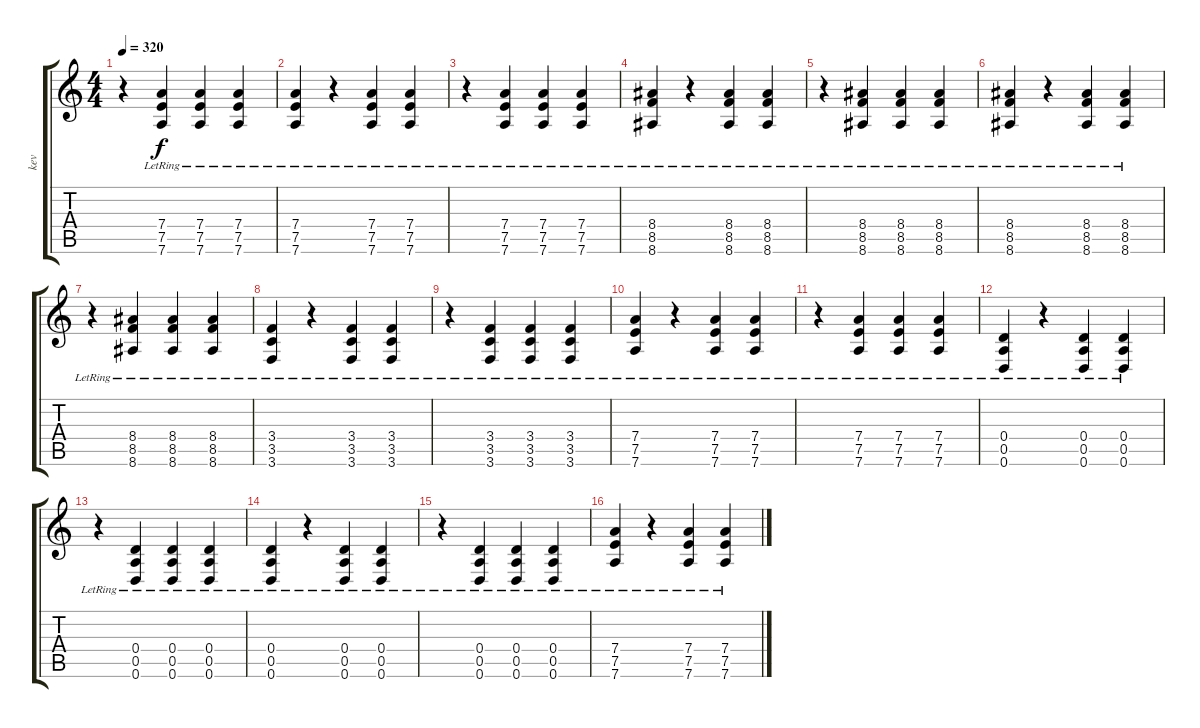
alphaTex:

\track ("kev" "kev") {instrument acousticguitarsteel}
\staff {score tabs}
\tuning (E4 B3 G3 D3 A2 D2) {hide}
\ts (4 4)
\tempo 320
\clef g2
\ks c
r.4{dy f} (7.4{lr} 7.5{lr} 7.6{lr}).4 (7.4{lr} 7.5{lr} 7.6{lr}).4 (7.4{lr} 7.5{lr} 7.6{lr}).4 |
(7.4{lr} 7.5{lr} 7.6{lr}).4 r.4 (7.4{lr} 7.5{lr} 7.6{lr}).4 (7.4{lr} 7.5{lr} 7.6{lr}).4 |
r.4 (7.4{lr} 7.5{lr} 7.6{lr}).4 (7.4{lr} 7.5{lr} 7.6{lr}).4 (7.4{lr} 7.5{lr} 7.6{lr}).4 |
(8.4{lr} 8.5{lr} 8.6{lr}).4 r.4 (8.4{lr} 8.5{lr} 8.6{lr}).4 (8.4{lr} 8.5{lr} 8.6{lr}).4 |
r.4 (8.4{lr} 8.5{lr} 8.6{lr}).4 (8.4{lr} 8.5{lr} 8.6{lr}).4 (8.4{lr} 8.5{lr} 8.6{lr}).4 |
(8.4{lr} 8.5{lr} 8.6{lr}).4 r.4 (8.4{lr} 8.5{lr} 8.6{lr}).4 (8.4{lr} 8.5{lr} 8.6{lr}).4 |
r.4 (8.4{lr} 8.5{lr} 8.6{lr}).4 (8.4{lr} 8.5{lr} 8.6{lr}).4 (8.4{lr} 8.5{lr} 8.6{lr}).4 |
(3.4{lr} 3.5{lr} 3.6{lr}).4 r.4 (3.4{lr} 3.5{lr} 3.6{lr}).4 (3.4{lr} 3.5{lr} 3.6{lr}).4 |
r.4 (3.4{lr} 3.5{lr} 3.6{lr}).4 (3.4{lr} 3.5{lr} 3.6{lr}).4 (3.4{lr} 3.5{lr} 3.6{lr}).4 |
(7.4{lr} 7.5{lr} 7.6{lr}).4 r.4 (7.4{lr} 7.5{lr} 7.6{lr}).4 (7.4{lr} 7.5{lr} 7.6{lr}).4 |
r.4 (7.4{lr} 7.5{lr} 7.6{lr}).4 (7.4{lr} 7.5{lr} 7.6{lr}).4 (7.4{lr} 7.5{lr} 7.6{lr}).4 |
(0.4{lr} 0.5{lr} 0.6{lr}).4 r.4 (0.4{lr} 0.5{lr} 0.6{lr}).4 (0.4{lr} 0.5{lr} 0.6{lr}).4 |
r.4 (0.4{lr} 0.5{lr} 0.6{lr}).4 (0.4{lr} 0.5{lr} 0.6{lr}).4 (0.4{lr} 0.5{lr} 0.6{lr}).4 |
(0.4{lr} 0.5{lr} 0.6{lr}).4 r.4 (0.4{lr} 0.5{lr} 0.6{lr}).4 (0.4{lr} 0.5{lr} 0.6{lr}).4 |
r.4 (0.4{lr} 0.5{lr} 0.6{lr}).4 (0.4{lr} 0.5{lr} 0.6{lr}).4 (0.4{lr} 0.5{lr} 0.6{lr}).4 |
(7.4{lr} 7.5{lr} 7.6{lr}).4 r.4 (7.4{lr} 7.5{lr} 7.6{lr}).4 (7.4{lr} 7.5{lr} 7.6{lr}).4
